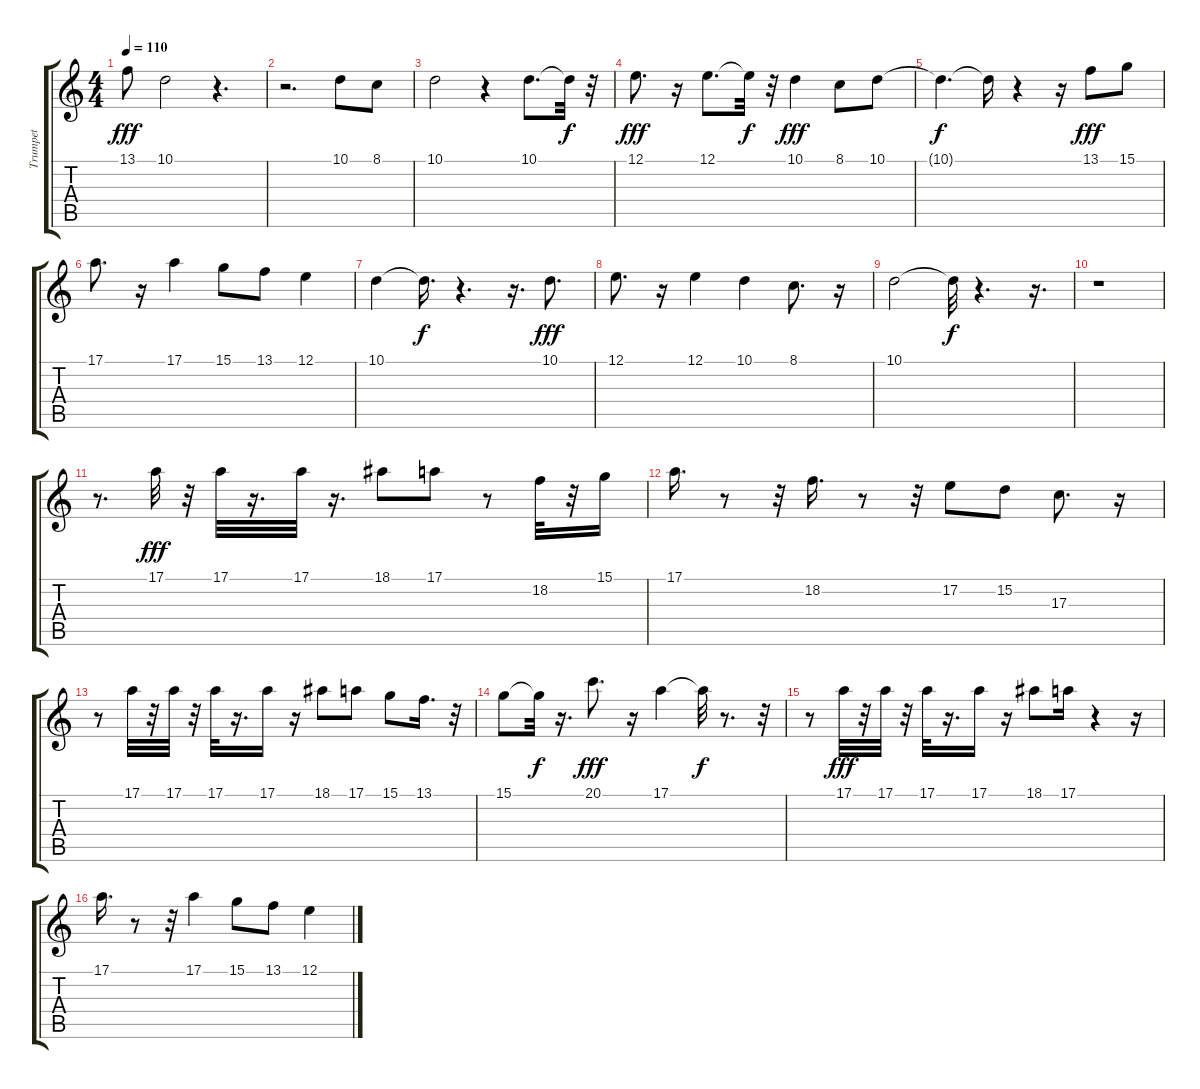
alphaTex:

\track ("Trumpet             " "Trumpet   ") {instrument trumpet}
\staff {score tabs}
\tuning (E4 B3 G3 D3 A2 E2) {hide}
\ts (4 4)
\tempo 110
\clef g2
\ks c
13.1.8{dy fff} 10.1.2 r.4{d} |
r.2{d} 10.1.8 8.1.8 |
10.1.2 r.4 10.1.8{d} 10.1{t}.32{dy f} r.32 |
12.1.8{d dy fff} r.16 12.1.8{d} 12.1{t}.32{dy f} r.32 10.1.4{dy fff} 8.1.8 10.1.8 |
10.1{t}.4{d dy f} 10.1{t}.16 r.4 r.16 13.1.8{dy fff} 15.1.8 |
17.1.8{d} r.16 17.1.4 15.1.8 13.1.8 12.1.4 |
10.1.4 10.1{t}.16{d dy f} r.4{d} r.16{d} 10.1.8{d dy fff} |
12.1.8{d} r.16 12.1.4 10.1.4 8.1.8{d} r.16 |
10.1.2 10.1{t}.32{dy f} r.4{d} r.16{d} |
r.1 |
r.8{d} 17.1.32{dy fff} r.32 17.1.32 r.16{d} 17.1.32 r.16{d} 18.1.8 17.1.8 r.8 18.2.32 r.32 15.1.16 |
17.1.16{d} r.8 r.32 18.2.16{d} r.8 r.32 17.2.8 15.2.8 17.3.8{d} r.16 |
r.8 17.1.32 r.32 17.1.32 r.32 17.1.32 r.16{d} 17.1.16 r.16 18.1.8 17.1.8 15.1.8 13.1.16{d} r.32 |
15.1.8 15.1{t}.32{dy f} r.16{d} 20.1.8{d dy fff} r.16 17.1.4 17.1{t}.32{dy f} r.8{d} r.32 |
r.8 17.1.32{dy fff} r.32 17.1.32 r.32 17.1.32 r.16{d} 17.1.16 r.16 18.1.8 17.1.16 r.4 r.16 |
17.1.16{d} r.8 r.32 17.1.4 15.1.8 13.1.8 12.1.4
